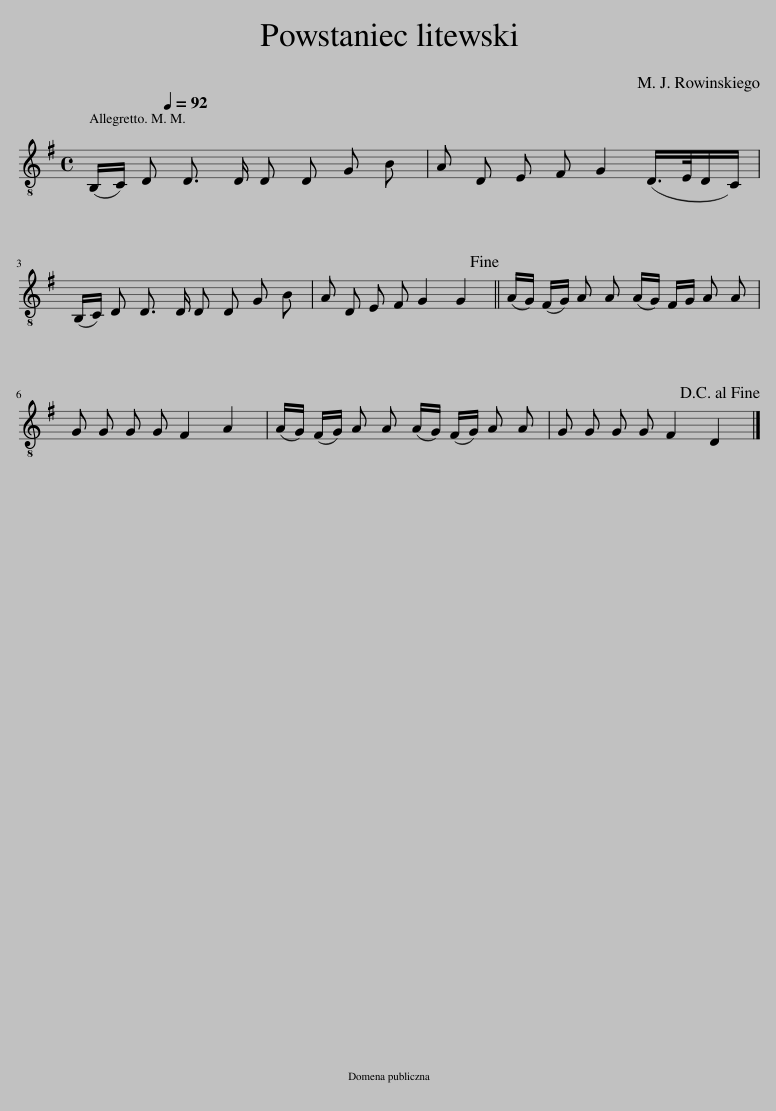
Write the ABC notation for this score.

X:1
L:1/8
Q:1/4=92
M:4/4
I:linebreak $
K:G
V:1 treble-8
V:1
 (B,/C/) D D3/2 D/ D D G B | A D E F G2 (D/>E/D/C/) |$ (B,/C/) D D3/2 D/ D D G B | A D E F G2 G2!fine! || (A/G/) (F/G/) A A (A/G/) F/G/ A A |$ %5
 G G G G F2 A2 | (A/G/) (F/G/) A A (A/G/) (F/G/) A A | G G G G F2 D2!D.C.! |] %8
